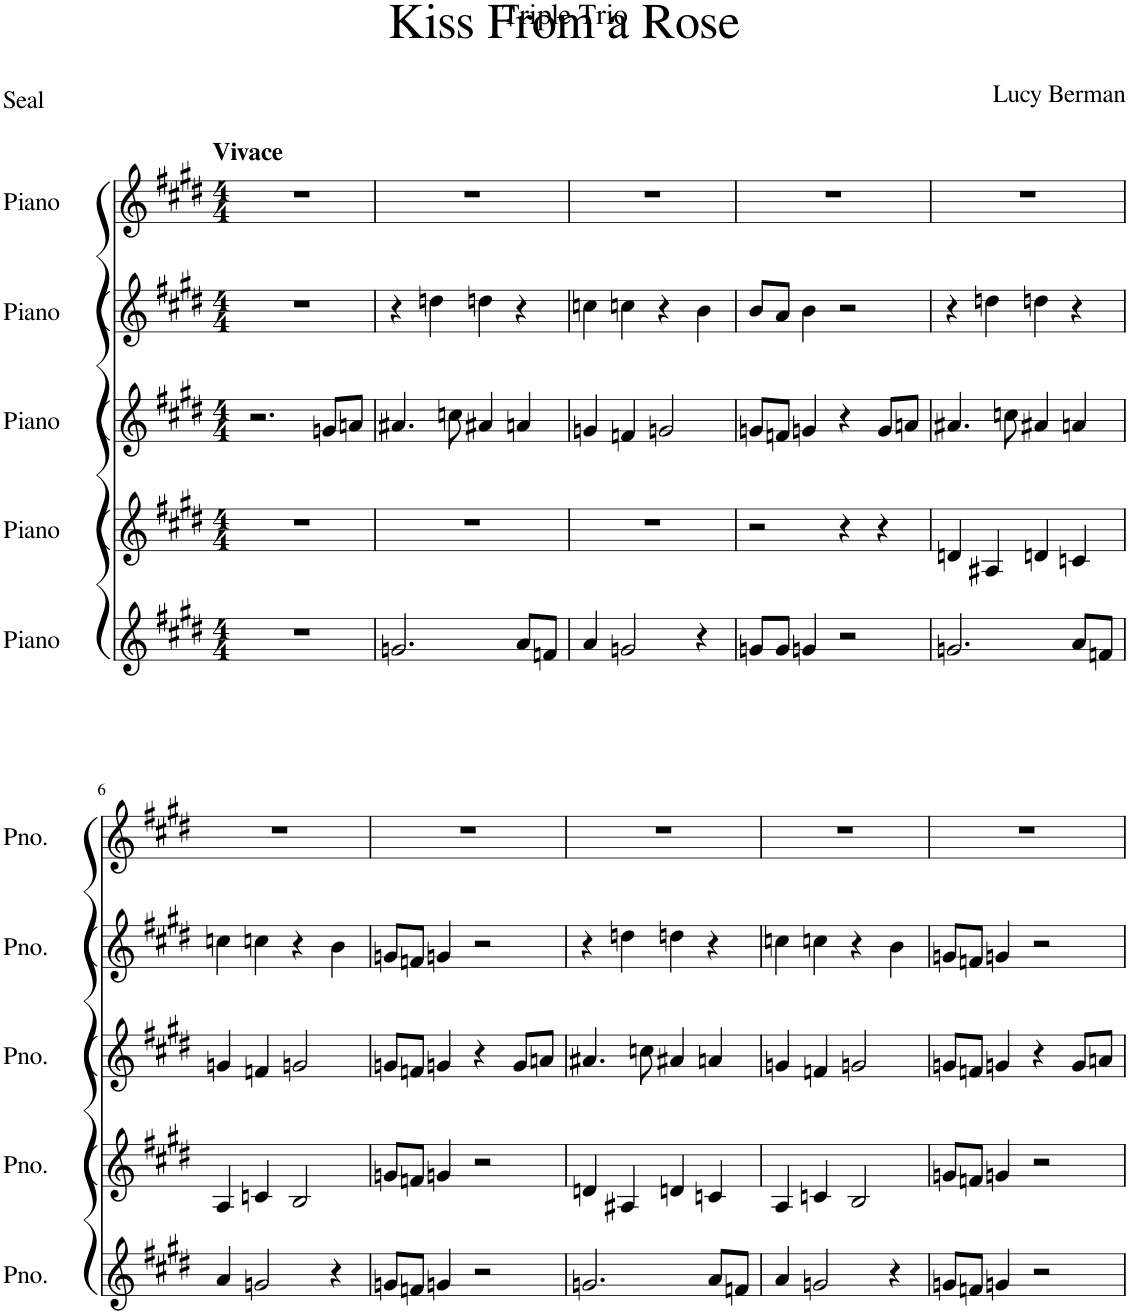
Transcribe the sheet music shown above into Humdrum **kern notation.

**kern	**kern	**kern	**kern	**kern
*part5	*part4	*part3	*part2	*part1
*staff5	*staff4	*staff3	*staff2	*staff1
*I"Piano	*I"Piano	*I"Piano	*I"Piano	*I"Piano
*I'Pno.	*I'Pno.	*I'Pno.	*I'Pno.	*I'Pno.
*clefG2	*clefG2	*clefG2	*clefG2	*clefG2
*k[f#c#g#d#]	*k[f#c#g#d#]	*k[f#c#g#d#]	*k[f#c#g#d#]	*k[f#c#g#d#]
*M4/4	*M4/4	*M4/4	*M4/4	*M4/4
=1	=1	=1	=1	=1
!	!	!	!	!LO:TX:a:B:t=Vivace
1r	1r	2.r	1r	1r
.	.	8gn/L	.	.
.	.	8an/J	.	.
=2	=2	=2	=2	=2
2.gn/	1r	4.a#X/	4r	1r
.	.	.	4ddn\	.
.	.	8ccn\	.	.
.	.	4a#X/	4ddn\	.
8a/L	.	4an/	4r	.
8fn/J	.	.	.	.
=3	=3	=3	=3	=3
4a/	1r	4gn/	4ccn\	1r
2gn/	.	4fn/	4ccn\	.
.	.	2gn/	4r	.
4r	.	.	4b\	.
=4	=4	=4	=4	=4
8gn/L	2r	8gn/L	8b/L	1r
8g/J	.	8fn/J	8a/J	.
4gn/	.	4gn/	4b\	.
2r	4r	4r	2r	.
.	4r	8g/L	.	.
.	.	8an/J	.	.
=5	=5	=5	=5	=5
2.gn/	4dn/	4.a#X/	4r	1r
.	4A#X/	.	4ddn\	.
.	.	8ccn\	.	.
.	4dn/	4a#X/	4ddn\	.
8a/L	4cn/	4an/	4r	.
8fn/J	.	.	.	.
!!LO:LB:g=z
=6	=6	=6	=6	=6
4a/	4A/	4gn/	4ccn\	1r
2gn/	4cn/	4fn/	4ccn\	.
.	2B/	2gn/	4r	.
4r	.	.	4b\	.
=7	=7	=7	=7	=7
8gn/L	8gn/L	8gn/L	8gn/L	1r
8fn/J	8fn/J	8fn/J	8fn/J	.
4gn/	4gn/	4gn/	4gn/	.
2r	2r	4r	2r	.
.	.	8g/L	.	.
.	.	8an/J	.	.
=8	=8	=8	=8	=8
2.gn/	4dn/	4.a#X/	4r	1r
.	4A#X/	.	4ddn\	.
.	.	8ccn\	.	.
.	4dn/	4a#X/	4ddn\	.
8a/L	4cn/	4an/	4r	.
8fn/J	.	.	.	.
=9	=9	=9	=9	=9
4a/	4A/	4gn/	4ccn\	1r
2gn/	4cn/	4fn/	4ccn\	.
.	2B/	2gn/	4r	.
4r	.	.	4b\	.
=10	=10	=10	=10	=10
8gn/L	8gn/L	8gn/L	8gn/L	1r
8fn/J	8fn/J	8fn/J	8fn/J	.
4gn/	4gn/	4gn/	4gn/	.
2r	2r	4r	2r	.
.	.	8g/L	.	.
.	.	8an/J	.	.
=	=	=	=	=
*-	*-	*-	*-	*-
